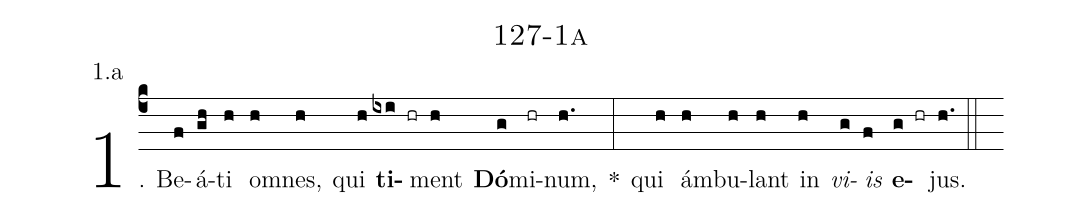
name: 127-1a;
annotation: 1.a;
%%
(c4)1. Be(f)á(gh)ti(h) om(h)nes,(h) qui(h) <b>ti</b>(ixi hr)ment(h) <b>Dó</b>(g)mi(hr)num,(h.) *(:) qui(h) ám(h)bu(h)lant(h) in(h) <i>vi</i>(g)<i>is</i>(f) <b>e</b>(g hr)jus.(h.) (::)
